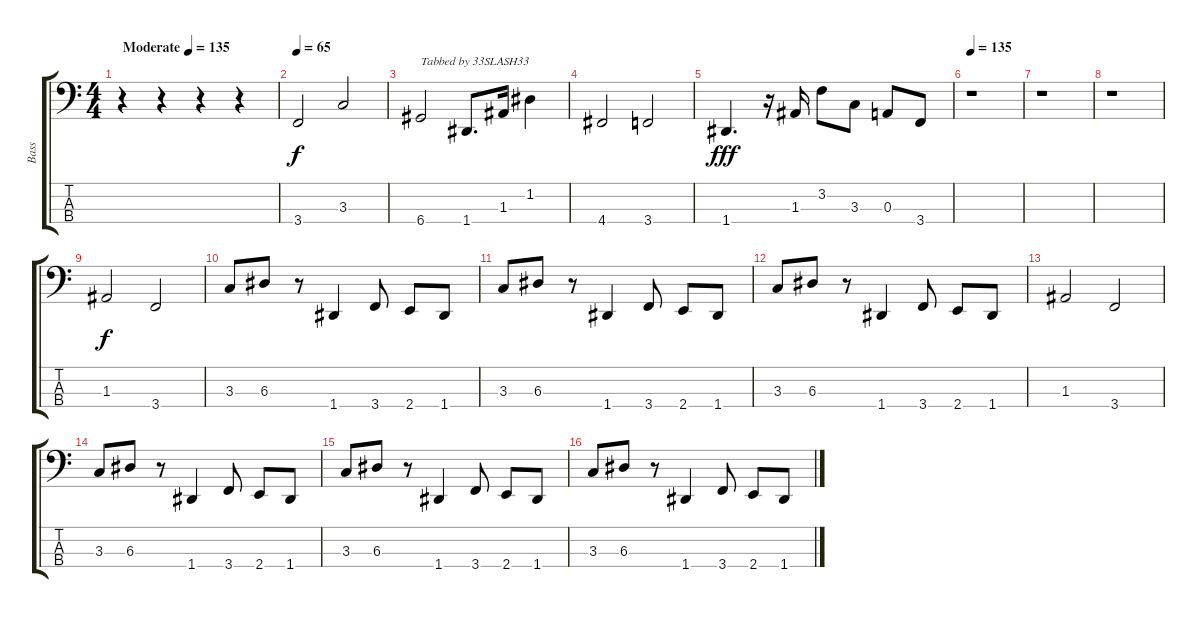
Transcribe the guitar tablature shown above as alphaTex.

\track ("Bass" "Bass") {instrument electricbassfinger}
\staff {score tabs}
\tuning (G2 D2 A1 D1) {hide}
\ts (4 4)
\tempo (135 "Moderate")
\clef f4
\ks c
r.4{dy f instrument electricbassfinger} r.4 r.4 r.4 |
\tempo 65
3.4.2 3.3.2 |
6.4.2{txt "Tabbed by 33SLASH33"} 1.4.8{d} 1.3.16 1.2.4 |
4.4.2 3.4.2 |
1.4.4{d dy fff} r.16 1.3.16 3.2.8 3.3.8 0.3.8 3.4.8 |
\tempo 135
r.1 |
r.1 |
r.1 |
1.3.2{dy f} 3.4.2 |
3.3.8 6.3.8 r.8 1.4.4 3.4.8 2.4.8 1.4.8 |
3.3.8 6.3.8 r.8 1.4.4 3.4.8 2.4.8 1.4.8 |
3.3.8 6.3.8 r.8 1.4.4 3.4.8 2.4.8 1.4.8 |
1.3.2 3.4.2 |
3.3.8 6.3.8 r.8 1.4.4 3.4.8 2.4.8 1.4.8 |
3.3.8 6.3.8 r.8 1.4.4 3.4.8 2.4.8 1.4.8 |
3.3.8 6.3.8 r.8 1.4.4 3.4.8 2.4.8 1.4.8
